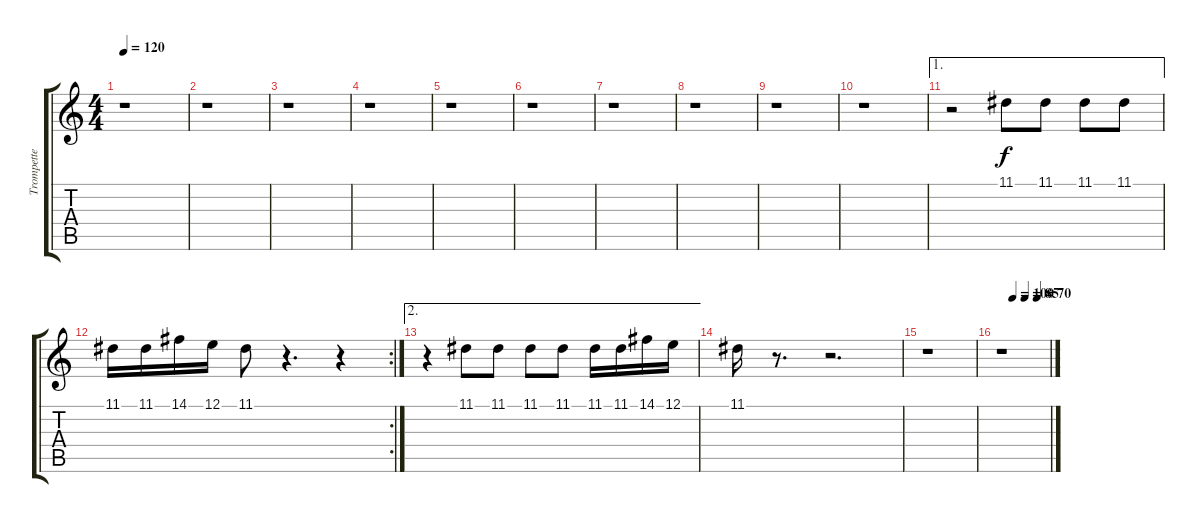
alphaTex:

\track ("Trompette" "Trompette") {instrument trumpet}
\staff {score tabs}
\tuning (E4 B3 G3 D3 A2 E2) {hide}
\ts (4 4)
\tempo 120
\clef g2
\ks c
r.1{dy f} |
r.1 |
r.1 |
r.1 |
r.1 |
r.1 |
r.1 |
r.1 |
r.1 |
r.1 |
\ae 1
r.2 11.1.8 11.1.8 11.1.8 11.1.8 |
\rc 2
11.1.16 11.1.16 14.1.16 12.1.16 11.1.8 r.4{d} r.4 |
\ae 2
r.4 11.1.8 11.1.8 11.1.8 11.1.8 11.1.16 11.1.16 14.1.16 12.1.16 |
11.1.16 r.8{d} r.2{d} |
r.1 |
\tempo (100 0.25)
\tempo (85 0.5)
\tempo (70 0.75)
r.1
